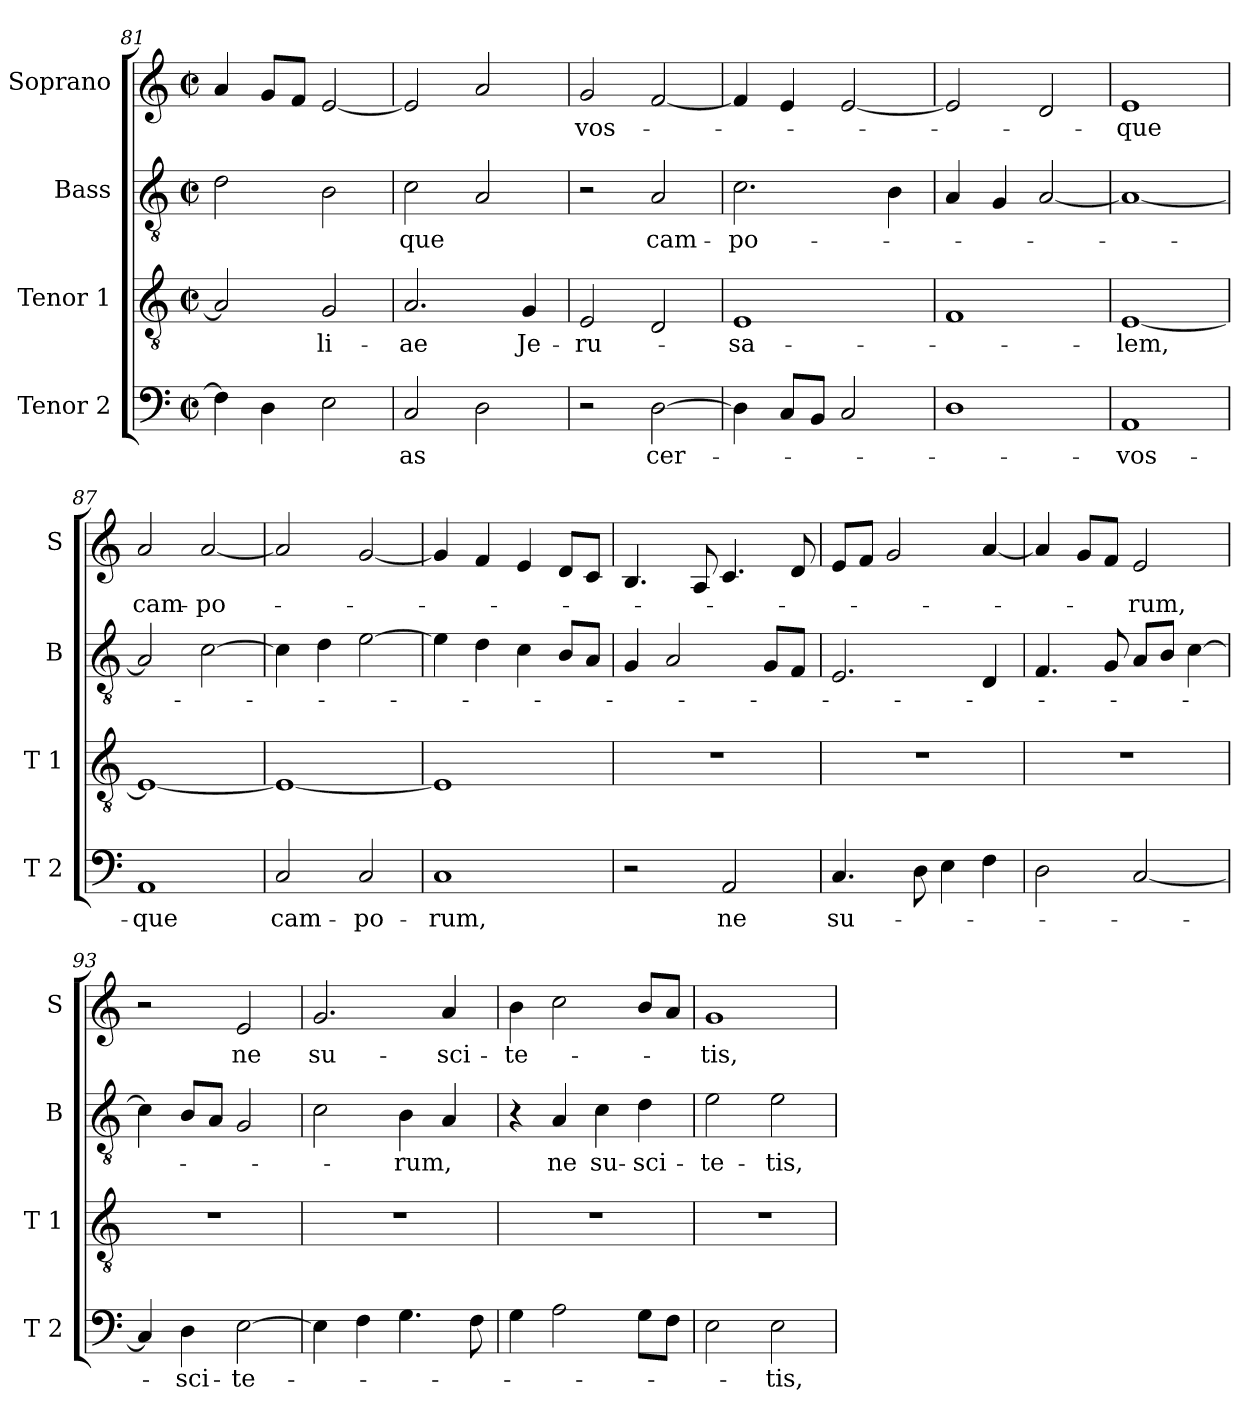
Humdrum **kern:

**kern	**text	**kern	**text	**kern	**text	**kern	**text
*part4	*part4	*part3	*part3	*part2	*part2	*part1	*part1
*staff4	*staff4	*staff3	*staff3	*staff2	*staff2	*staff1	*staff1
*I"Tenor 2	*	*I"Tenor 1	*	*I"Bass	*	*I"Soprano	*
*I'T 2	*	*I'T 1	*	*I'B	*	*I'S	*
*clefF4	*	*clefGv2	*	*clefGv2	*	*clefG2	*
*M2/2	*	*M2/2	*	*M2/2	*	*M2/2	*
*met(c|)	*	*met(c|)	*	*met(c|)	*	*met(c|)	*
=81	=81	=81	=81	=81	=81	=81	=81
4F\]	.	2A/]	.	2d\	.	4a/	.
4D\	.	.	.	.	.	8gL	.
.	.	.	.	.	.	8fJ	.
!	!	!	!LO:LY:b	!	!	!	!
2E\	.	2G/	-li-	2B\	.	[2e/	.
=82	=82	=82	=82	=82	=82	=82	=82
!	!LO:LY:b	!	!LO:LY:b	!	!LO:LY:b	!	!
2C/	-as	2.A/	-ae	2c\	-que	2e/]	.
2D\	.	.	.	2A/	.	2a/	.
!	!	!	!LO:LY:b	!	!	!	!
.	.	4G/	Je-	.	.	.	.
=83	=83	=83	=83	=83	=83	=83	=83
!	!	!	!LO:LY:b	!	!	!	!LO:LY:b
2r	.	2E/	-ru-	2r	.	2g/	-vos-
!	!LO:LY:b	!	!	!	!LO:LY:b	!	!
[2D\	cer-	2D/	.	2A/	cam-	[2f/	.
=84	=84	=84	=84	=84	=84	=84	=84
!	!	!	!LO:LY:b	!	!LO:LY:b	!	!
4D\]	.	1E	-sa-	2.c\	-po-	4f/]	.
8CL	.	.	.	.	.	4e/	.
8BBJ	.	.	.	.	.	.	.
2C/	.	.	.	.	.	[2e/	.
.	.	.	.	4B\	.	.	.
=85	=85	=85	=85	=85	=85	=85	=85
1D	.	1F	.	4A/	.	2e/]	.
.	.	.	.	4G/	.	.	.
.	.	.	.	[2A/	.	2d/	.
!!LO:PB:g=z
=86	=86	=86	=86	=86	=86	=86	=86
!	!LO:LY:b	!	!LO:LY:b	!	!	!	!LO:LY:b
1AA	-vos-	[1E	-lem,	1A_	.	1e	-que
=87	=87	=87	=87	=87	=87	=87	=87
!	!LO:LY:b	!	!	!	!	!	!LO:LY:b
1AA	-que	1E_	.	2A/]	.	2a/	cam-
!	!	!	!	!	!	!	!LO:LY:b
.	.	.	.	[2c\	.	[2a/	-po-
=88	=88	=88	=88	=88	=88	=88	=88
!	!LO:LY:b	!	!	!	!	!	!
2C/	cam-	1E_	.	4c\]	.	2a/]	.
.	.	.	.	4d\	.	.	.
!	!LO:LY:b	!	!	!	!	!	!
2C/	-po-	.	.	[2e\	.	[2g/	.
=89	=89	=89	=89	=89	=89	=89	=89
!	!LO:LY:b	!	!	!	!	!	!
1C	-rum,	1E]	.	4e\]	.	4g/]	.
.	.	.	.	4d\	.	4f/	.
.	.	.	.	4c\	.	4e/	.
.	.	.	.	8BL	.	8dL	.
.	.	.	.	8AJ	.	8cJ	.
=90	=90	=90	=90	=90	=90	=90	=90
2r	.	1r	.	4G/	.	4.B/	.
.	.	.	.	2A/	.	.	.
.	.	.	.	.	.	8A/	.
!	!LO:LY:b	!	!	!	!	!	!
2AA/	ne	.	.	.	.	4.c/	.
.	.	.	.	8GL	.	.	.
.	.	.	.	8FJ	.	8d/	.
=91	=91	=91	=91	=91	=91	=91	=91
!	!LO:LY:b	!	!	!	!	!	!
4.C/	su-	1r	.	2.E/	.	8eL	.
.	.	.	.	.	.	8fJ	.
.	.	.	.	.	.	2g/	.
8D\	.	.	.	.	.	.	.
4E\	.	.	.	.	.	.	.
4F\	.	.	.	4D/	.	[4a/	.
=92	=92	=92	=92	=92	=92	=92	=92
2D\	.	1r	.	4.F/	.	4a/]	.
.	.	.	.	.	.	8gL	.
.	.	.	.	8G/	.	8fJ	.
!	!	!	!	!	!	!	!LO:LY:b
[2C/	.	.	.	8AL	.	2e/	-rum,
.	.	.	.	8BJ	.	.	.
.	.	.	.	[4c\	.	.	.
!!LO:LB:g=z
=93	=93	=93	=93	=93	=93	=93	=93
4C/]	.	1r	.	4c\]	.	2r	.
!	!LO:LY:b	!	!	!	!	!	!
4D\	-sci-	.	.	8BL	.	.	.
.	.	.	.	8AJ	.	.	.
!	!LO:LY:b	!	!	!	!	!	!LO:LY:b
[2E\	-te-	.	.	2G/	.	2e/	ne
=94	=94	=94	=94	=94	=94	=94	=94
!	!	!	!	!	!	!	!LO:LY:b
4E\]	.	1r	.	2c\	.	2.g/	su-
4F\	.	.	.	.	.	.	.
!	!	!	!	!	!LO:LY:b	!	!
4.G\	.	.	.	4B\	-rum,	.	.
!	!	!	!	!	!	!	!LO:LY:b
.	.	.	.	4A/	.	4a/	-sci-
8F\	.	.	.	.	.	.	.
=95	=95	=95	=95	=95	=95	=95	=95
!	!	!	!	!	!	!	!LO:LY:b
4G\	.	1r	.	4r	.	4b\	-te-
!	!	!	!	!	!LO:LY:b	!	!
2A\	.	.	.	4A/	ne	2cc\	.
!	!	!	!	!	!LO:LY:b	!	!
.	.	.	.	4c\	su-	.	.
!	!	!	!	!	!LO:LY:b	!	!
8GL	.	.	.	4d\	-sci-	8bL	.
8FJ	.	.	.	.	.	8aJ	.
=96	=96	=96	=96	=96	=96	=96	=96
!	!	!	!	!	!LO:LY:b	!	!LO:LY:b
2E\	.	1r	.	2e\	-te-	1g	-tis,
!	!LO:LY:b	!	!	!	!LO:LY:b	!	!
2E\	-tis,	.	.	2e\	-tis,	.	.
=	=	=	=	=	=	=	=
*-	*-	*-	*-	*-	*-	*-	*-
